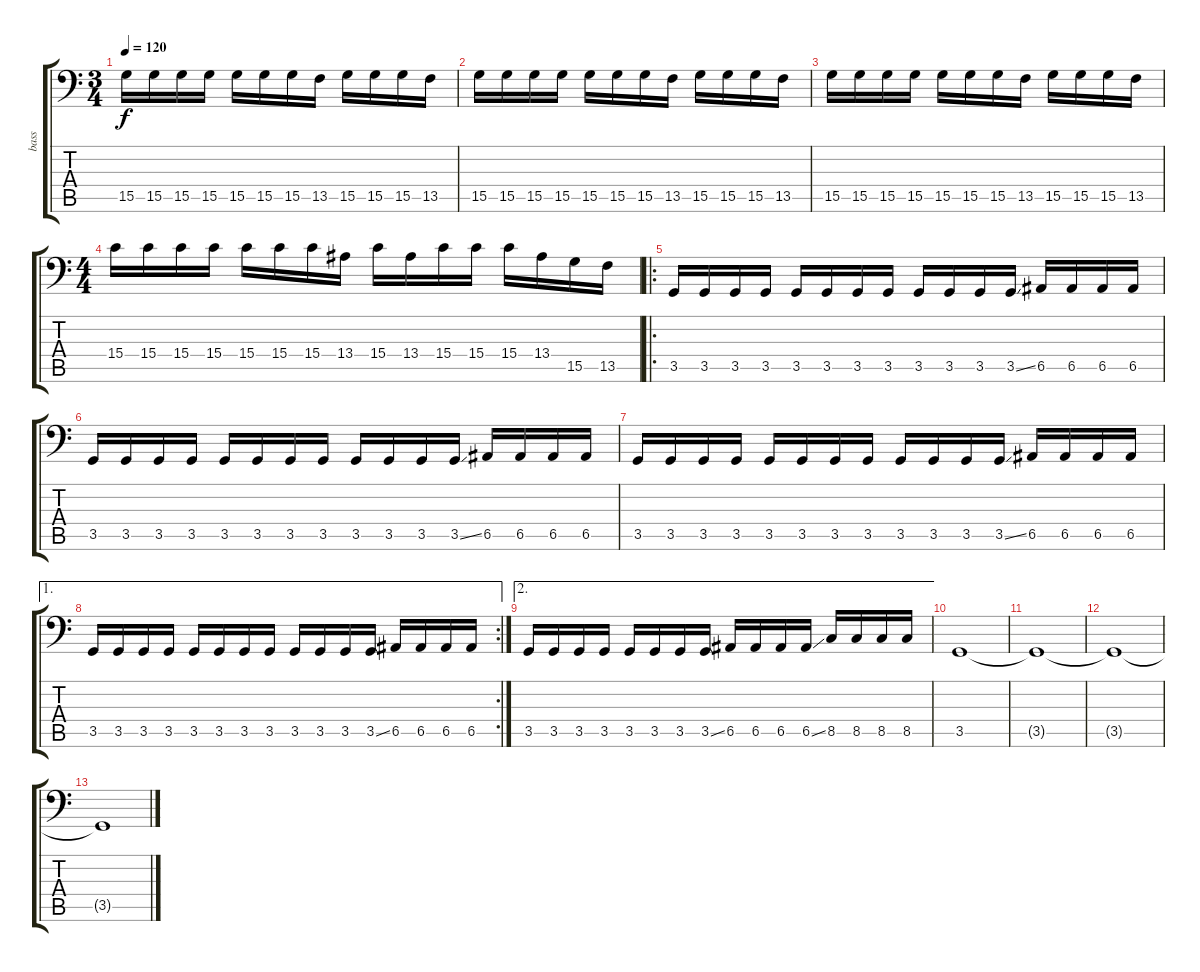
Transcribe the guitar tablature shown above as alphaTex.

\track ("bass" "bass") {instrument electricbassfinger}
\staff {score tabs}
\tuning (C3 G2 D2 A1 E1 B0) {hide}
\ts (3 4)
\tempo 120
\clef f4
\ks c
15.5.16{dy f} 15.5.16 15.5.16 15.5.16 15.5.16 15.5.16 15.5.16 13.5.16 15.5.16 15.5.16 15.5.16 13.5.16 |
15.5.16 15.5.16 15.5.16 15.5.16 15.5.16 15.5.16 15.5.16 13.5.16 15.5.16 15.5.16 15.5.16 13.5.16 |
15.5.16 15.5.16 15.5.16 15.5.16 15.5.16 15.5.16 15.5.16 13.5.16 15.5.16 15.5.16 15.5.16 13.5.16 |
\ts (4 4)
15.4.16 15.4.16 15.4.16 15.4.16 15.4.16 15.4.16 15.4.16 13.4.16 15.4.16 13.4.16 15.4.16 15.4.16 15.4.16 13.4.16 15.5.16 13.5.16 |
\ro
3.5.16 3.5.16 3.5.16 3.5.16 3.5.16 3.5.16 3.5.16 3.5.16 3.5.16 3.5.16 3.5.16 3.5{ss}.16 6.5.16 6.5.16 6.5.16 6.5.16 |
3.5.16 3.5.16 3.5.16 3.5.16 3.5.16 3.5.16 3.5.16 3.5.16 3.5.16 3.5.16 3.5.16 3.5{ss}.16 6.5.16 6.5.16 6.5.16 6.5.16 |
3.5.16 3.5.16 3.5.16 3.5.16 3.5.16 3.5.16 3.5.16 3.5.16 3.5.16 3.5.16 3.5.16 3.5{ss}.16 6.5.16 6.5.16 6.5.16 6.5.16 |
\ae 1
\rc 2
3.5.16 3.5.16 3.5.16 3.5.16 3.5.16 3.5.16 3.5.16 3.5.16 3.5.16 3.5.16 3.5.16 3.5{ss}.16 6.5.16 6.5.16 6.5.16 6.5.16 |
\ae 2
3.5.16 3.5.16 3.5.16 3.5.16 3.5.16 3.5.16 3.5.16 3.5{ss}.16 6.5.16 6.5.16 6.5.16 6.5{ss}.16 8.5.16 8.5.16 8.5.16 8.5.16 |
3.5.1 |
3.5{t}.1 |
3.5{t}.1 |
3.5{t}.1
